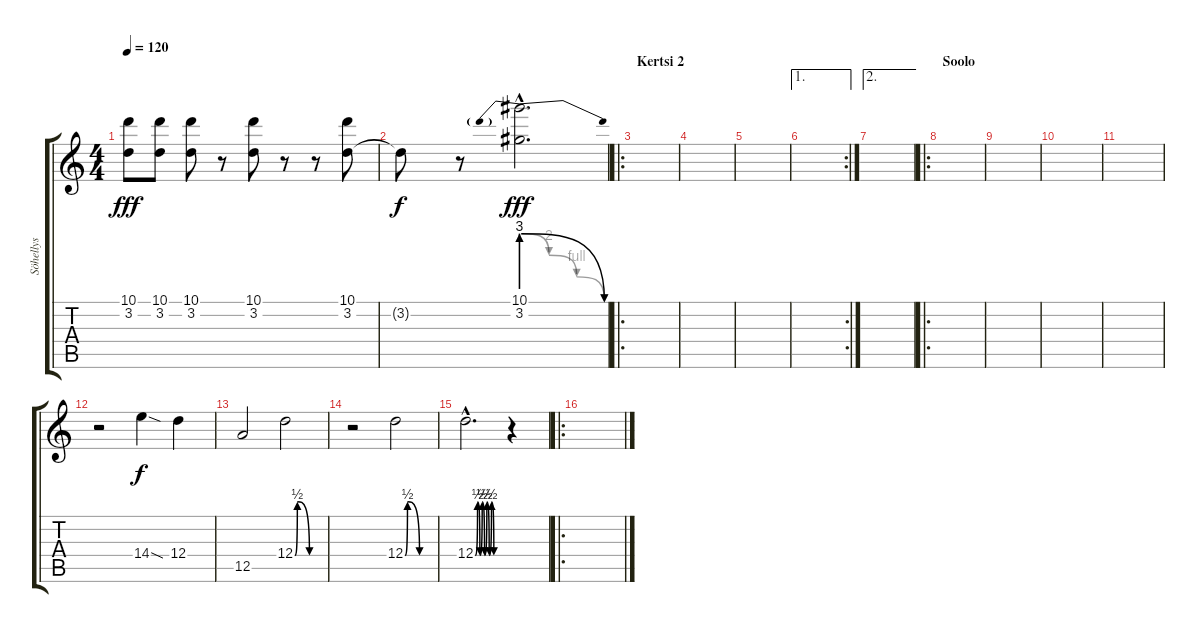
\track ("Söhellys" "Söhellys") {instrument distortionguitar}
\staff {score tabs}
\tuning (E4 B3 G3 D3 A2 E2) {hide}
\ts (4 4)
\tempo 120
\clef g2
\ks c
(10.1 3.2).8{dy fff} (10.1 3.2).8 (10.1 3.2).8 r.8 (10.1 3.2).8 r.8 r.8 (10.1 3.2).8 |
3.2{t}.8{dy f} r.8 (10.1{be (prebendrelease 0 12 60 0) hac} 3.2{be (custom 0 12 20 8 40 4 60 0) hac}).2{d dy fff} |
\ro
\section ("" "Kertsi 2")
|
|
|
\ae 1
\rc 2
|
\ae 2
|
\ro
\section ("" "Soolo")
|
|
|
|
r.2 14.4{sod}.4{dy f} 12.4.4 |
12.5.2 12.4{be (custom 0 0 5 2 30 0 60 0)}.2 |
r.2 12.4{be (custom 0 0 5 2 30 0 60 0)}.2 |
12.4{be (custom 0 0 5 2 10 0 15 2 20 0 25 2 30 0 35 2 40 0 60 0) hac}.2{d} r.4 |
\ro
